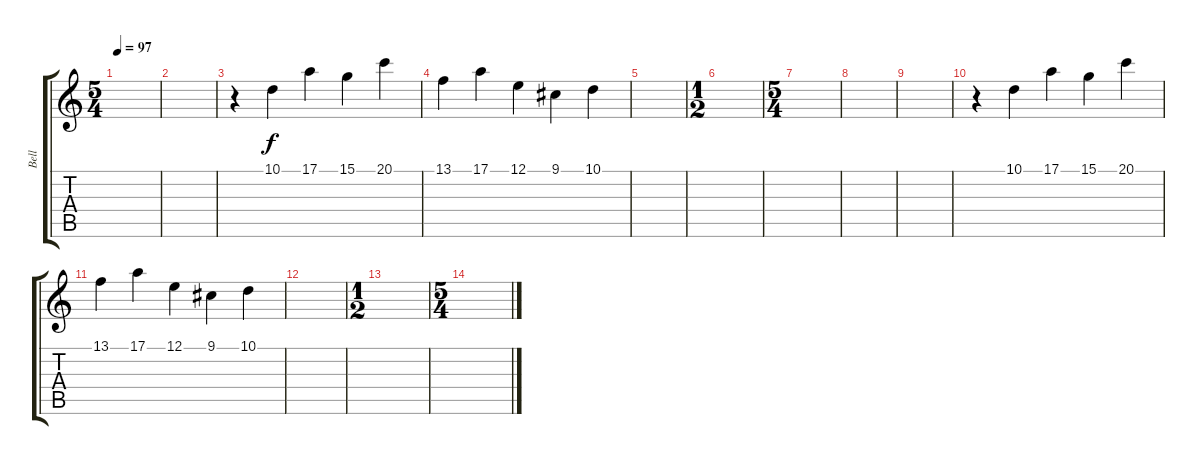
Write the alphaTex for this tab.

\track ("Bell" "Bell") {instrument koto}
\staff {score tabs}
\tuning (E4 B3 G3 D3 A2 E2) {hide}
\ts (5 4)
\tempo 97
\clef g2
\ks c
|
|
r.4 10.1.4 17.1.4 15.1.4 20.1.4 |
13.1.4 17.1.4 12.1.4 9.1.4 10.1.4 |
|
\ts (1 2)
|
\ts (5 4)
|
|
|
r.4 10.1.4 17.1.4 15.1.4 20.1.4 |
13.1.4 17.1.4 12.1.4 9.1.4 10.1.4 |
|
\ts (1 2)
|
\ts (5 4)
